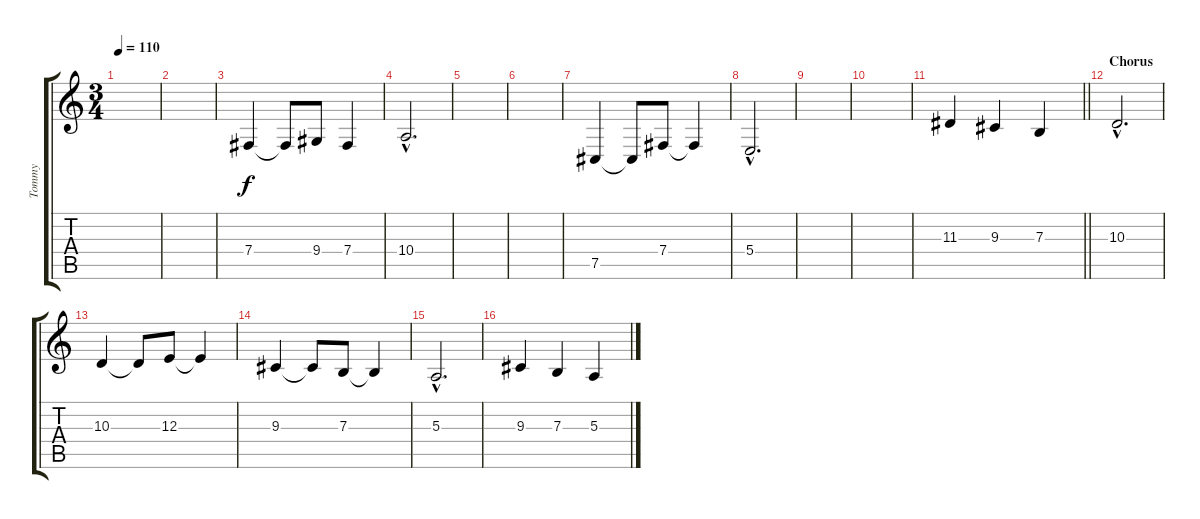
\track ("Tommy" "Tommy") {instrument violin}
\staff {score tabs}
\tuning (Db4 Ab3 E3 B2 Gb2 Db2) {hide}
\ts (3 4)
\tempo 110
\clef g2
\ks c
|
|
7.4.4 7.4{t}.8 9.4.8 7.4.4 |
10.4{hac}.2{d} |
|
|
7.5.4 7.5{t}.8 7.4.8 7.4{t}.4 |
5.4{hac}.2{d} |
|
|
\barLineRight lightlight
11.3.4 9.3.4 7.3.4 |
\section ("" "Chorus")
10.3{hac}.2{d} |
10.3.4 10.3{t}.8 12.3.8 12.3{t}.4 |
9.3.4 9.3{t}.8 7.3.8 7.3{t}.4 |
5.3{hac}.2{d} |
9.3.4 7.3.4 5.3.4
